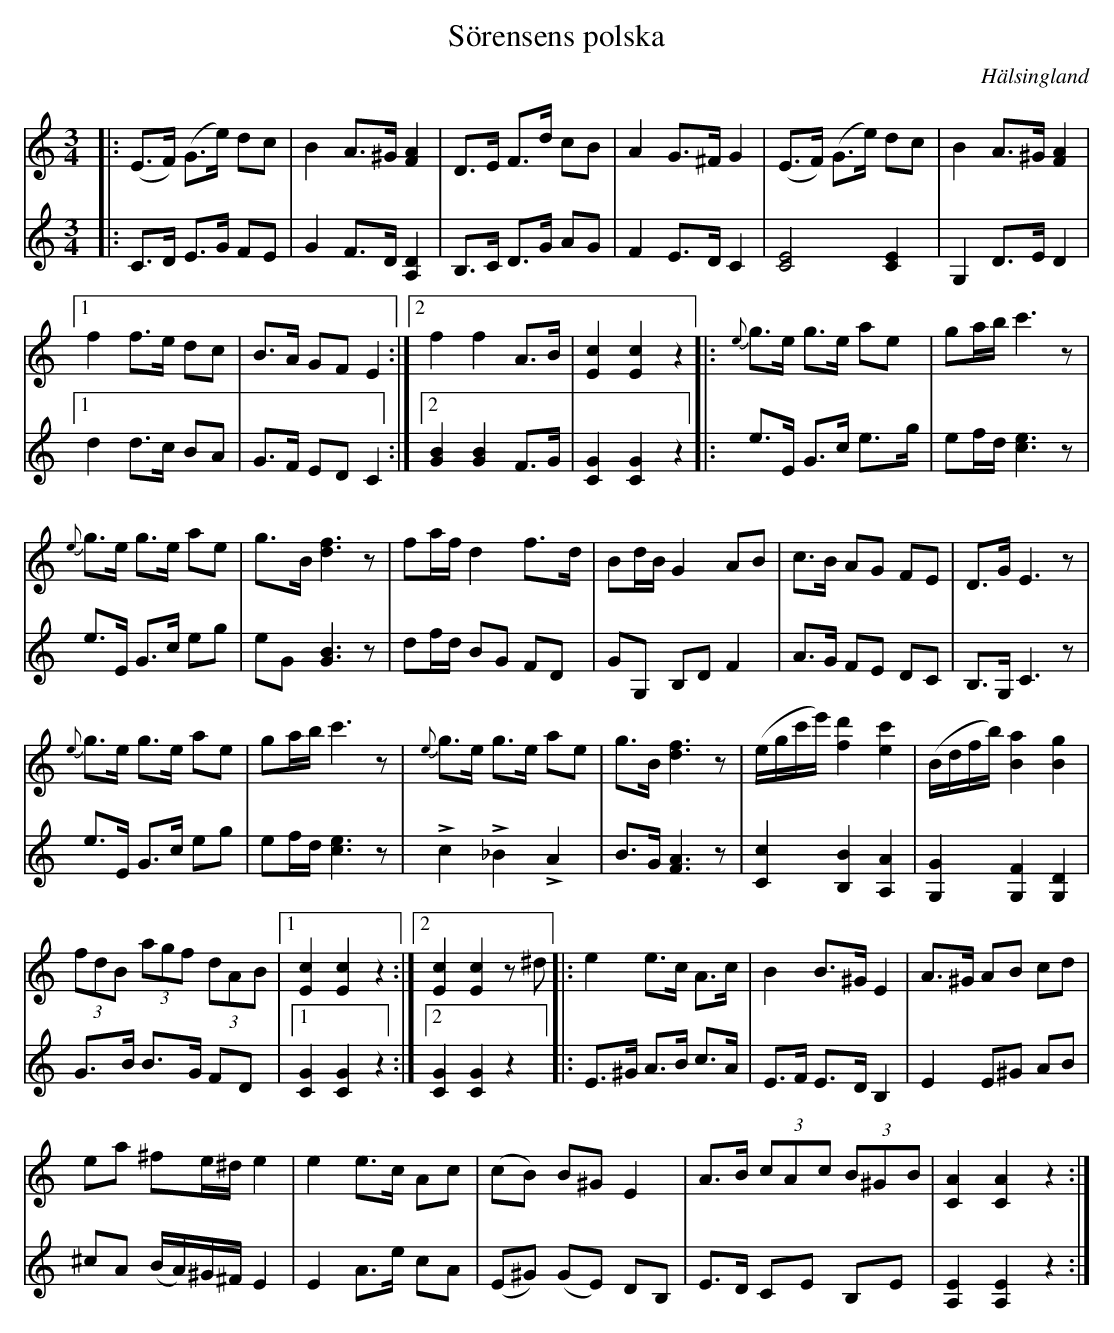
X:1
T:Sörensens polska
O:Hälsingland
L:1/8
M:3/4
K:C
V:1
|: (E>F) (G>e) dc | B2 A>^G [FA]2 | D>E F>d cB | A2 G>^F G2 | (E>F) (G>e) dc | B2 A>^G [FA]2 |1
f2 f>e dc | B>A GF E2 :|2 f2 f2 A>B | [cE]2 [cE]2 z2 |: {e}g>e g>e ae | ga/b/ c'3 z |
{e}g>e g>e ae | g>B [df]3 z | fa/f/ d2 f>d | Bd/B/ G2 AB | c>B AG FE | D>G E3 z |
{e}g>e g>e ae | ga/b/ c'3 z | {e}g>e g>e ae | g>B [df]3 z | (e/g/c'/e'/) [fd']2 [c'e]2 | (B/d/f/b/) [aB]2 [Bg]2 |
(3 fdB (3 agf (3 dAB |1 [cE]2 [cE]2 z2 :|2 [cE]2 [cE]2 z ^d |: e2 e>c A>c | B2 B>^G E2 | A>^G AB cd |
ea ^fe/^d/ e2 | e2 e>c Ac | (cB) B^G E2 | A>B (3 cAc (3 B^GB | [AC]2 [AC]2 z2 :|
V:2
|: C>D E>G FE | G2 F>D [DA,]2 | B,>C D>G AG | F2 E>D C2 | [CE]4 [CE]2 | G,2 D>E D2 |1
d2 d>c BA | G>F ED C2 :|2 [GB]2 [GB]2 F>G | [GC]2 [GC]2 z2 |: e>E G>c e>g | ef/d/ [ec]3 z |
e>E G>c eg | eG [GB]3 z | df/d/ BG FD | GG, B,D F2 | A>G FE DC | B,>G, C3 z |
e>E G>c eg | ef/d/ [ec]3 z | !>! c2 !>! _B2 !>! A2 | B>G [FA]3 z | [cC]2 [BB,]2 [AA,]2 | [G,G]2 [FG,]2 [DG,]2 |
G>B B>G FD |1 [CG]2 [CG]2 z2 :|2 [CG]2 [CG]2 z2 |: E>^G A>B c>A | E>F E>D B,2 | E2 E^G AB |
^cA (B/A/)^G/^F/ E2 | E2 A>e cA | (E^G) (GE) DB, | E>D CE B,E | [A,E]2  [A,E]2 z2 :|
